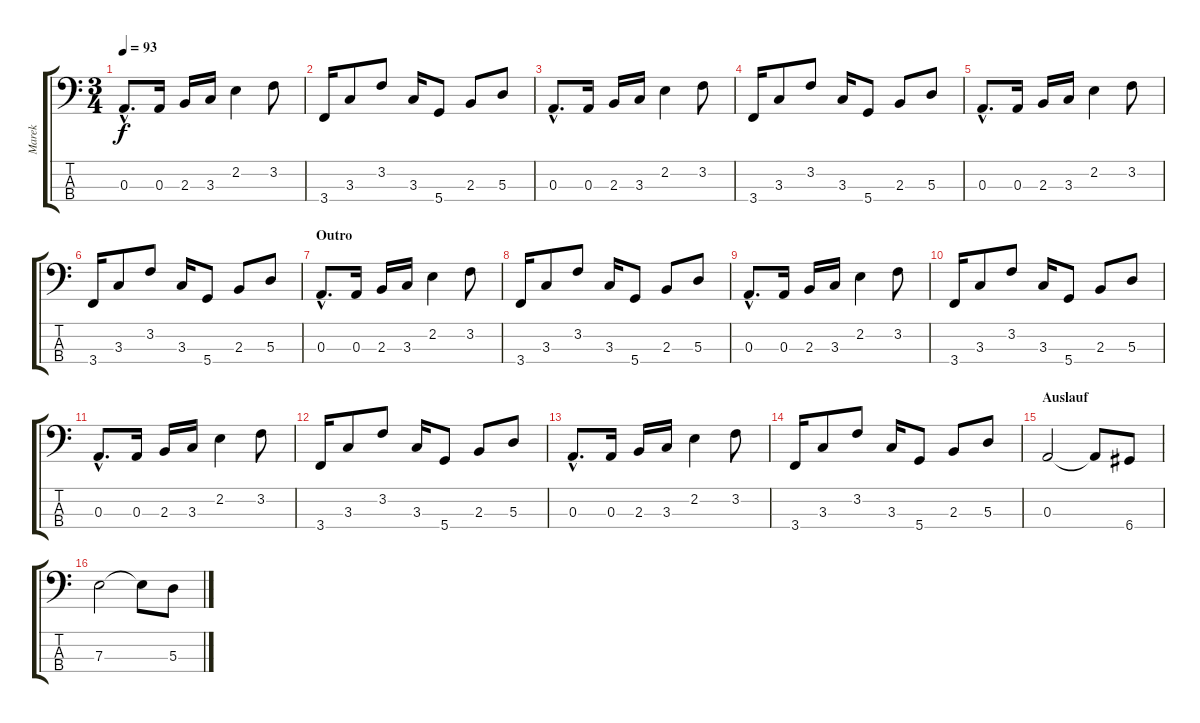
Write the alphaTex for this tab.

\track ("Marek" "Marek") {instrument electricbassfinger}
\staff {score tabs}
\tuning (G2 D2 A1 D1) {hide}
\ts (3 4)
\tempo 93
\clef f4
\ks c
0.3{hac}.8{d dy f} 0.3.16 2.3.16 3.3.16 2.2.4 3.2.8 |
3.4.16 3.3.8 3.2.8 3.3.16 5.4.8 2.3.8 5.3.8 |
0.3{hac}.8{d} 0.3.16 2.3.16 3.3.16 2.2.4 3.2.8 |
3.4.16 3.3.8 3.2.8 3.3.16 5.4.8 2.3.8 5.3.8 |
0.3{hac}.8{d} 0.3.16 2.3.16 3.3.16 2.2.4 3.2.8 |
3.4.16 3.3.8 3.2.8 3.3.16 5.4.8 2.3.8 5.3.8 |
\section ("" "Outro")
0.3{hac}.8{d} 0.3.16 2.3.16 3.3.16 2.2.4 3.2.8 |
3.4.16 3.3.8 3.2.8 3.3.16 5.4.8 2.3.8 5.3.8 |
0.3{hac}.8{d} 0.3.16 2.3.16 3.3.16 2.2.4 3.2.8 |
3.4.16 3.3.8 3.2.8 3.3.16 5.4.8 2.3.8 5.3.8 |
0.3{hac}.8{d} 0.3.16 2.3.16 3.3.16 2.2.4 3.2.8 |
3.4.16 3.3.8 3.2.8 3.3.16 5.4.8 2.3.8 5.3.8 |
0.3{hac}.8{d} 0.3.16 2.3.16 3.3.16 2.2.4 3.2.8 |
3.4.16 3.3.8 3.2.8 3.3.16 5.4.8 2.3.8 5.3.8 |
\section ("" "Auslauf")
0.3.2 0.3{t}.8 6.4.8 |
7.3.2 7.3{t}.8 5.3.8
